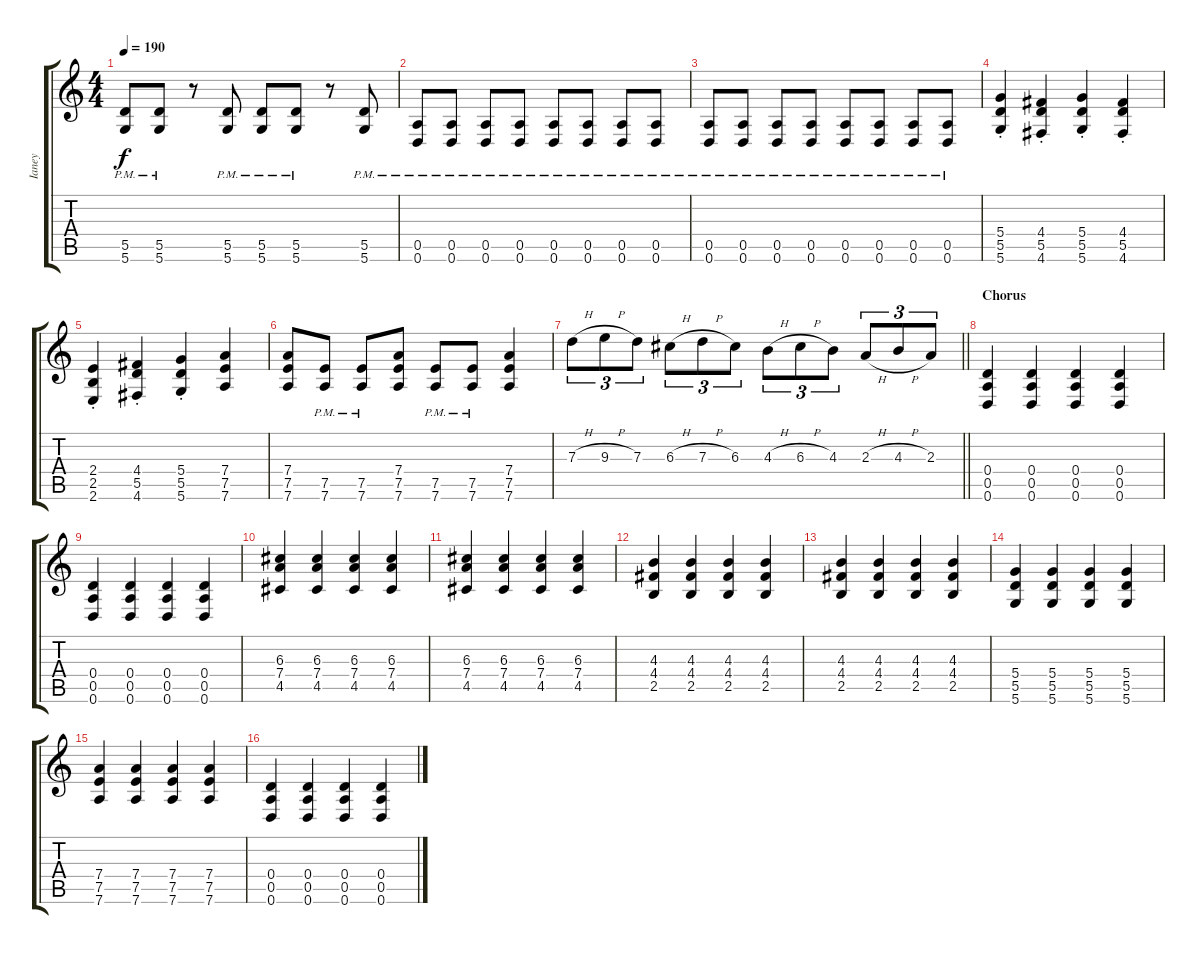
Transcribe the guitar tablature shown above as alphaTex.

\track ("Ianey" "Ianey") {instrument overdrivenguitar}
\staff {score tabs}
\tuning (E4 B3 G3 D3 A2 D2) {hide}
\ts (4 4)
\tempo 190
\clef g2
\ks c
(5.5{pm} 5.6{pm}).8{dy f} (5.5{pm} 5.6{pm}).8 r.8 (5.5{pm} 5.6{pm}).8 (5.5{pm} 5.6{pm}).8 (5.5{pm} 5.6{pm}).8 r.8 (5.5{pm} 5.6{pm}).8 |
(0.5{pm} 0.6{pm}).8 (0.5{pm} 0.6{pm}).8 (0.5{pm} 0.6{pm}).8 (0.5{pm} 0.6{pm}).8 (0.5{pm} 0.6{pm}).8 (0.5{pm} 0.6{pm}).8 (0.5{pm} 0.6{pm}).8 (0.5{pm} 0.6{pm}).8 |
(0.5{pm} 0.6{pm}).8 (0.5{pm} 0.6{pm}).8 (0.5{pm} 0.6{pm}).8 (0.5{pm} 0.6{pm}).8 (0.5{pm} 0.6{pm}).8 (0.5{pm} 0.6{pm}).8 (0.5{pm} 0.6{pm}).8 (0.5{pm} 0.6{pm}).8 |
(5.4{st} 5.5{st} 5.6{st}).4 (4.4{st} 5.5{st} 4.6{st}).4 (5.4{st} 5.5{st} 5.6{st}).4 (4.4{st} 5.5{st} 4.6{st}).4 |
(2.4{st} 2.5{st} 2.6{st}).4 (4.4{st} 5.5{st} 4.6{st}).4 (5.4{st} 5.5{st} 5.6{st}).4 (7.4 7.5 7.6).4 |
(7.4 7.5 7.6).8 (7.5{pm} 7.6{pm}).8 (7.5{pm} 7.6{pm}).8 (7.4 7.5 7.6).8 (7.5{pm} 7.6{pm}).8 (7.5{pm} 7.6{pm}).8 (7.4 7.5 7.6).4 |
\barLineRight lightlight
7.3{h}.8{tu (3 2)} 9.3{h}.8{tu (3 2)} 7.3.8{tu (3 2)} 6.3{h}.8{tu (3 2)} 7.3{h}.8{tu (3 2)} 6.3.8{tu (3 2)} 4.3{h}.8{tu (3 2)} 6.3{h}.8{tu (3 2)} 4.3.8{tu (3 2)} 2.3{h}.8{tu (3 2)} 4.3{h}.8{tu (3 2)} 2.3.8{tu (3 2)} |
\section ("" "Chorus")
(0.4 0.5 0.6).4 (0.4 0.5 0.6).4 (0.4 0.5 0.6).4 (0.4 0.5 0.6).4 |
(0.4 0.5 0.6).4 (0.4 0.5 0.6).4 (0.4 0.5 0.6).4 (0.4 0.5 0.6).4 |
(6.3 7.4 4.5).4 (6.3 7.4 4.5).4 (6.3 7.4 4.5).4 (6.3 7.4 4.5).4 |
(6.3 7.4 4.5).4 (6.3 7.4 4.5).4 (6.3 7.4 4.5).4 (6.3 7.4 4.5).4 |
(4.3 4.4 2.5).4 (4.3 4.4 2.5).4 (4.3 4.4 2.5).4 (4.3 4.4 2.5).4 |
(4.3 4.4 2.5).4 (4.3 4.4 2.5).4 (4.3 4.4 2.5).4 (4.3 4.4 2.5).4 |
(5.4 5.5 5.6).4 (5.4 5.5 5.6).4 (5.4 5.5 5.6).4 (5.4 5.5 5.6).4 |
(7.4 7.5 7.6).4 (7.4 7.5 7.6).4 (7.4 7.5 7.6).4 (7.4 7.5 7.6).4 |
(0.4 0.5 0.6).4 (0.4 0.5 0.6).4 (0.4 0.5 0.6).4 (0.4 0.5 0.6).4
